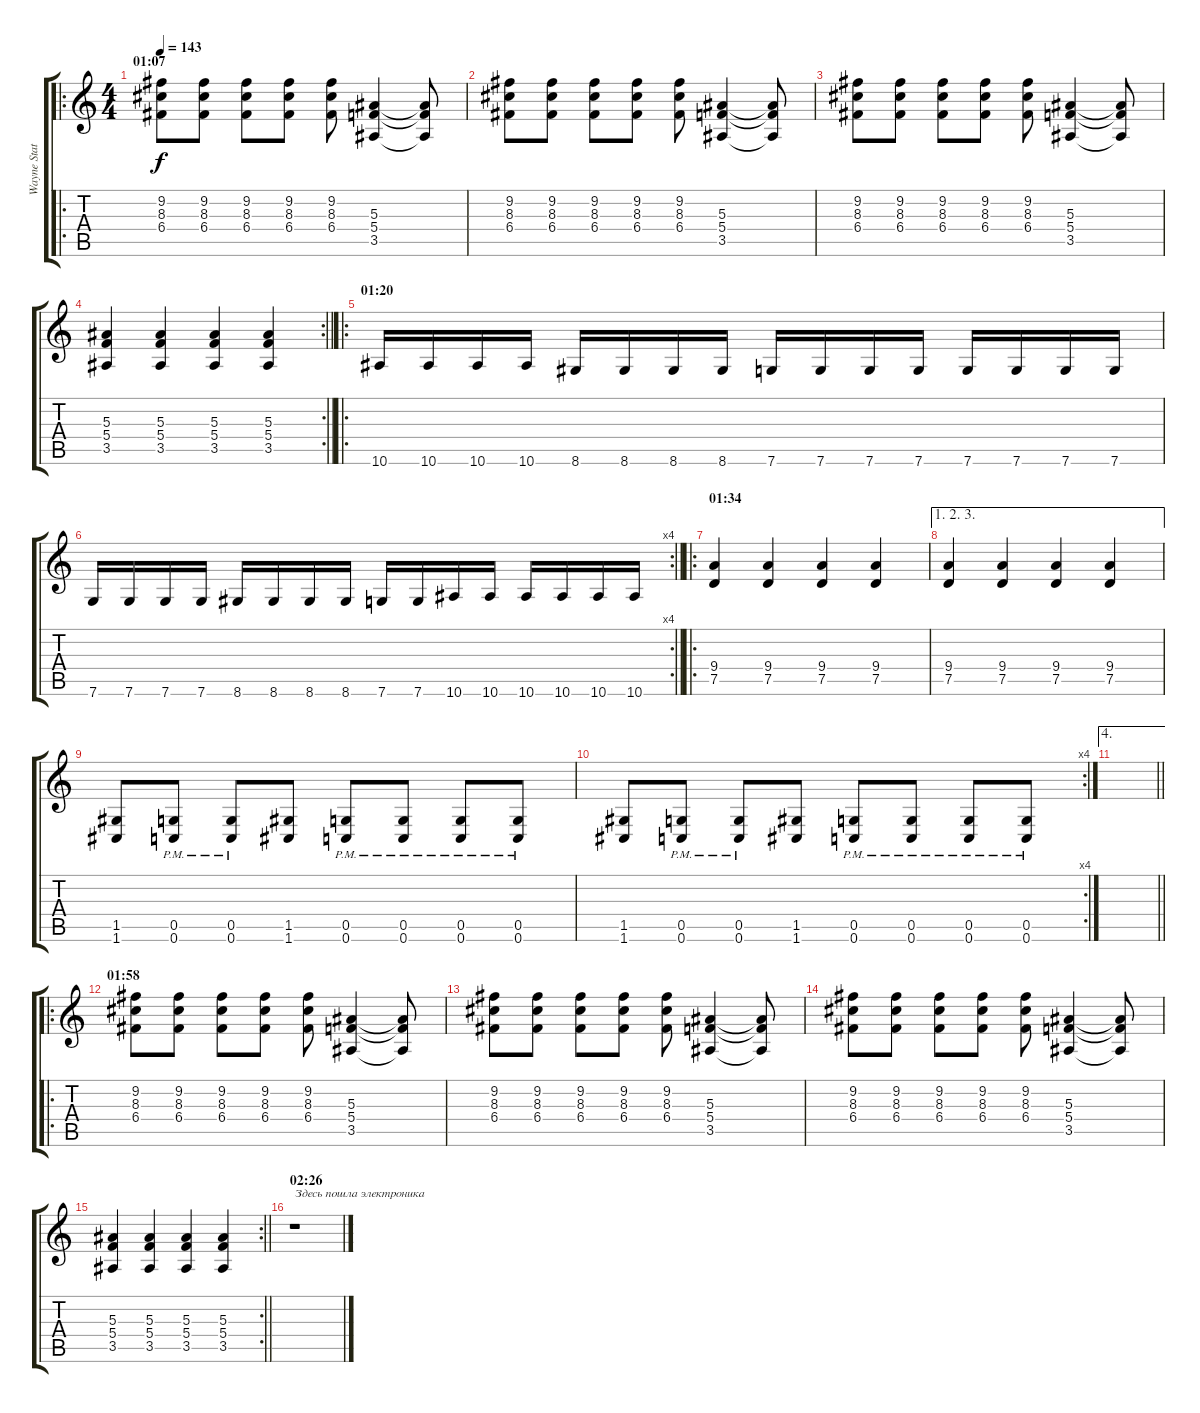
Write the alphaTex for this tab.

\track ("Wayne Static" "Wayne Stat") {instrument distortionguitar}
\staff {score tabs}
\tuning (D4 A3 F3 C3 G2 C2) {hide}
\ro
\ts (4 4)
\section ("" "01:07")
\tempo 143
\clef g2
\ks c
(9.2 8.3 6.4).8{dy f} (9.2 8.3 6.4).8 (9.2 8.3 6.4).8 (9.2 8.3 6.4).8 (9.2 8.3 6.4).8 (5.3 5.4 3.5).4 (5.3{t} 5.4{t} 3.5{t}).8 |
(9.2 8.3 6.4).8 (9.2 8.3 6.4).8 (9.2 8.3 6.4).8 (9.2 8.3 6.4).8 (9.2 8.3 6.4).8 (5.3 5.4 3.5).4 (5.3{t} 5.4{t} 3.5{t}).8 |
(9.2 8.3 6.4).8 (9.2 8.3 6.4).8 (9.2 8.3 6.4).8 (9.2 8.3 6.4).8 (9.2 8.3 6.4).8 (5.3 5.4 3.5).4 (5.3{t} 5.4{t} 3.5{t}).8 |
\rc 2
\barLineRight lightlight
(5.3 5.4 3.5).4 (5.3 5.4 3.5).4 (5.3 5.4 3.5).4 (5.3 5.4 3.5).4 |
\ro
\section ("" "01:20")
10.6.16 10.6.16 10.6.16 10.6.16 8.6.16 8.6.16 8.6.16 8.6.16 7.6.16 7.6.16 7.6.16 7.6.16 7.6.16 7.6.16 7.6.16 7.6.16 |
\rc 4
\barLineRight lightlight
7.6.16 7.6.16 7.6.16 7.6.16 8.6.16 8.6.16 8.6.16 8.6.16 7.6.16 7.6.16 10.6.16 10.6.16 10.6.16 10.6.16 10.6.16 10.6.16 |
\ro
\section ("" "01:34")
(9.4 7.5).4 (9.4 7.5).4 (9.4 7.5).4 (9.4 7.5).4 |
\ae (1 2 3)
(9.4 7.5).4 (9.4 7.5).4 (9.4 7.5).4 (9.4 7.5).4 |
(1.5 1.6).8 (0.5{pm} 0.6{pm}).8 (0.5{pm} 0.6{pm}).8 (1.5 1.6).8 (0.5{pm} 0.6{pm}).8 (0.5{pm} 0.6{pm}).8 (0.5{pm} 0.6{pm}).8 (0.5{pm} 0.6{pm}).8 |
\rc 4
(1.5 1.6).8 (0.5{pm} 0.6{pm}).8 (0.5{pm} 0.6{pm}).8 (1.5 1.6).8 (0.5{pm} 0.6{pm}).8 (0.5{pm} 0.6{pm}).8 (0.5{pm} 0.6{pm}).8 (0.5{pm} 0.6{pm}).8 |
\ae 4
\barLineRight lightlight
|
\ro
\section ("" "01:58")
(9.2 8.3 6.4).8 (9.2 8.3 6.4).8 (9.2 8.3 6.4).8 (9.2 8.3 6.4).8 (9.2 8.3 6.4).8 (5.3 5.4 3.5).4 (5.3{t} 5.4{t} 3.5{t}).8 |
(9.2 8.3 6.4).8 (9.2 8.3 6.4).8 (9.2 8.3 6.4).8 (9.2 8.3 6.4).8 (9.2 8.3 6.4).8 (5.3 5.4 3.5).4 (5.3{t} 5.4{t} 3.5{t}).8 |
(9.2 8.3 6.4).8 (9.2 8.3 6.4).8 (9.2 8.3 6.4).8 (9.2 8.3 6.4).8 (9.2 8.3 6.4).8 (5.3 5.4 3.5).4 (5.3{t} 5.4{t} 3.5{t}).8 |
\rc 2
\barLineRight lightlight
(5.3 5.4 3.5).4 (5.3 5.4 3.5).4 (5.3 5.4 3.5).4 (5.3 5.4 3.5).4 |
\section ("" "02:26")
r.1{txt "Здесь пошла электроника"}
